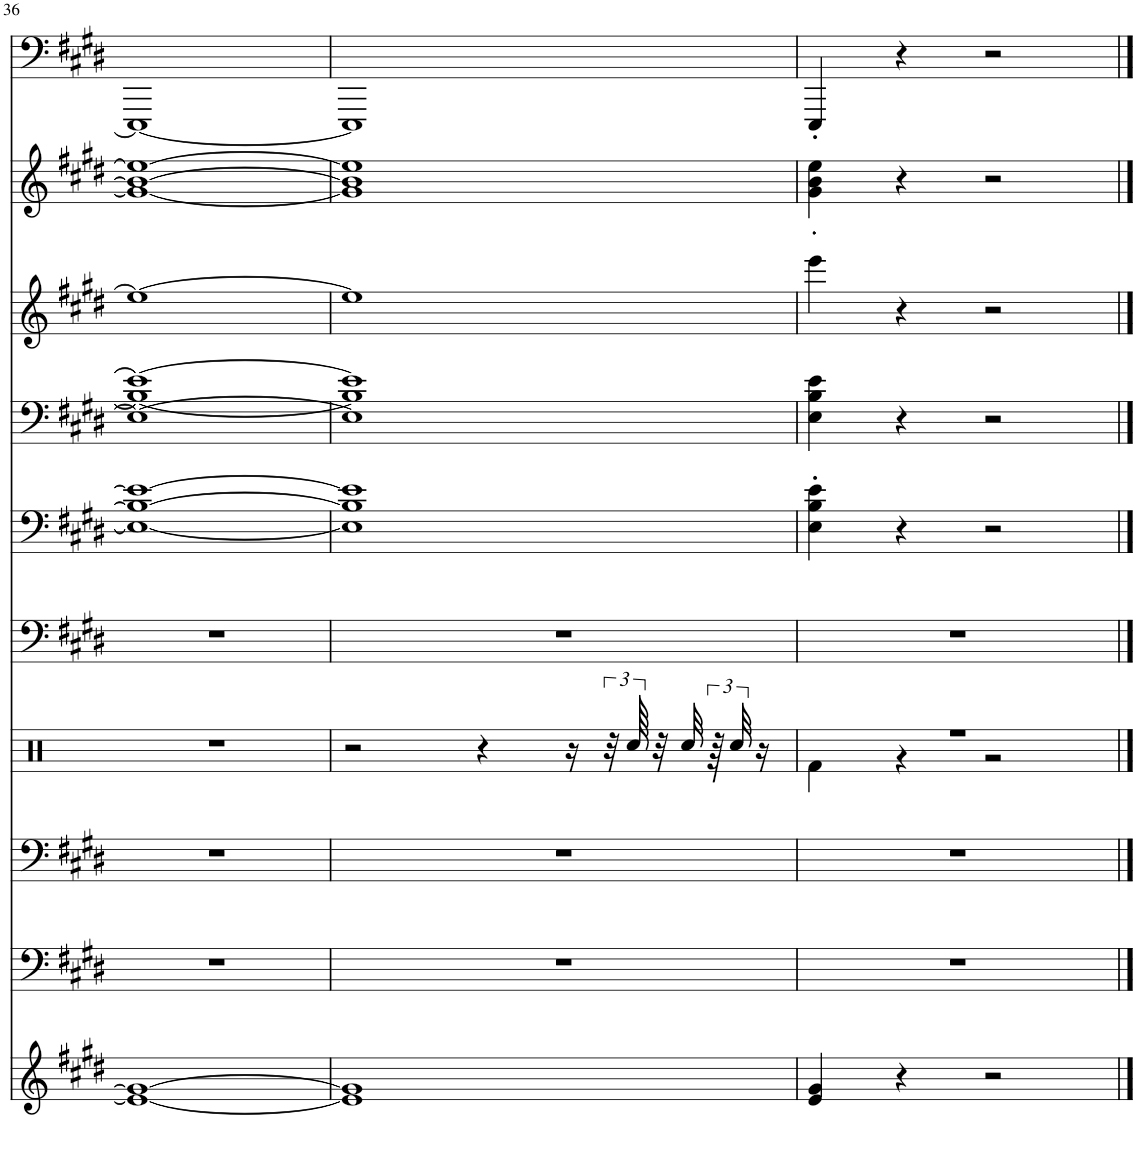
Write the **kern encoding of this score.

**kern	**kern	**kern	**kern	**kern	**kern	**kern	**kern	**kern	**text	**kern
*part10	*part9	*part8	*part7	*part6	*part5	*part4	*part3	*part2	*part2	*part1
*staff10	*staff9	*staff8	*staff7	*staff6	*staff5	*staff4	*staff3	*staff2	*staff2	*staff1
*I"Bandoneon	*I"Clean Guitar	*I"Muted Guitar	*I"Percussion	*I"Muted Guitar	*I"Steel Gtr.	*I"Steel Gtr.	*I"Drawbar Organ	*I"Perc. Organ	*	*I"Fingered Bass
!!LO:PB:g=z
*clefG2	*clefF4	*clefF4	*clefX	*clefF4	*clefF4	*clefF4	*clefG2	*clefG2	*	*clefF4
*k[f#c#g#d#]	*k[f#c#g#d#]	*k[f#c#g#d#]	*k[]	*k[f#c#g#d#]	*k[f#c#g#d#]	*k[f#c#g#d#]	*k[f#c#g#d#]	*k[f#c#g#d#]	*	*k[f#c#g#d#]
*M4/4	*M4/4	*M4/4	*M4/4	*M4/4	*M4/4	*M4/4	*M4/4	*M4/4	*	*M4/4
=36	=36	=36	=36	=36	=36	=36	=36	=36	=36	=36
*	*	*	*	*	*	*^	*	*	*	*
*	*	*	*	*	*	*	*^	*	*	*	*
1e_ 1g#_	1r	1r	1r	1r	1E_ 1B_ 1e_	1e_	1B_	1E_	1ee_	1g#_ 1b_ 1ee_	.	1EEE_
=37	=37	=37	=37	=37	=37	=37	=37	=37	=37	=37	=37	=37
1e] 1g#]	1r	1r	2r	1r	1E] 1B] 1e]	1e]	1B]	1E]	1ee]	1g#] 1b] 1ee]	.	1EEE]
.	.	.	4r	.	.	.	.	.	.	.	.	.
.	.	.	16r	.	.	.	.	.	.	.	.	.
.	.	.	48r	.	.	.	.	.	.	.	.	.
.	.	.	96Rcc/	.	.	.	.	.	.	.	.	.
.	.	.	32r	.	.	.	.	.	.	.	.	.
.	.	.	32Rcc/	.	.	.	.	.	.	.	.	.
.	.	.	96r	.	.	.	.	.	.	.	.	.
.	.	.	48Rcc/	.	.	.	.	.	.	.	.	.
.	.	.	16r	.	.	.	.	.	.	.	.	.
*	*	*	*	*	*	*v	*v	*v	*	*	*	*
=38	=38	=38	=38	=38	=38	=38	=38	=38	=38	=38
*	*	*	*^	*	*	*	*	*	*	*
!	!	!	!	!	!	!	!	!	!	!LO:LY:b	!
4e/ 4g#/	1r	1r	1r	4Rf\	1r	4E\' 4B\' 4e\'	4E\ 4B\ 4e\	4eee\	4g#\ 4b\ 4ee\	.	4EEE'/
4r	.	.	.	4r	.	4r	4r	4r	4r	.	4r
2r	.	.	.	2r	.	2r	2r	2r	2r	.	2r
*	*	*	*v	*v	*	*	*	*	*	*	*
==	==	==	==	==	==	==	==	==	==	==
*-	*-	*-	*-	*-	*-	*-	*-	*-	*-	*-
